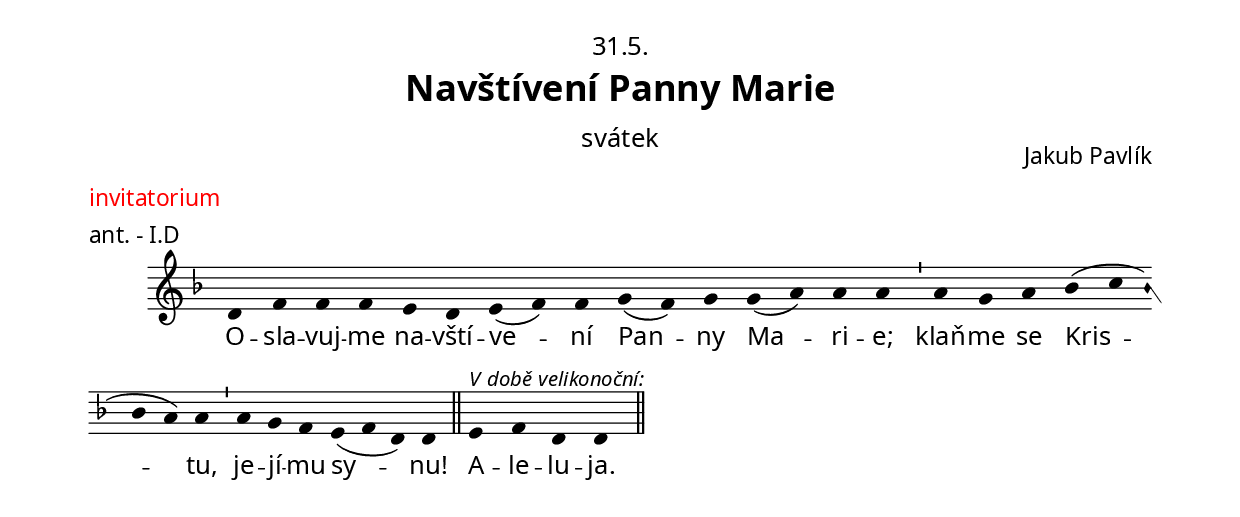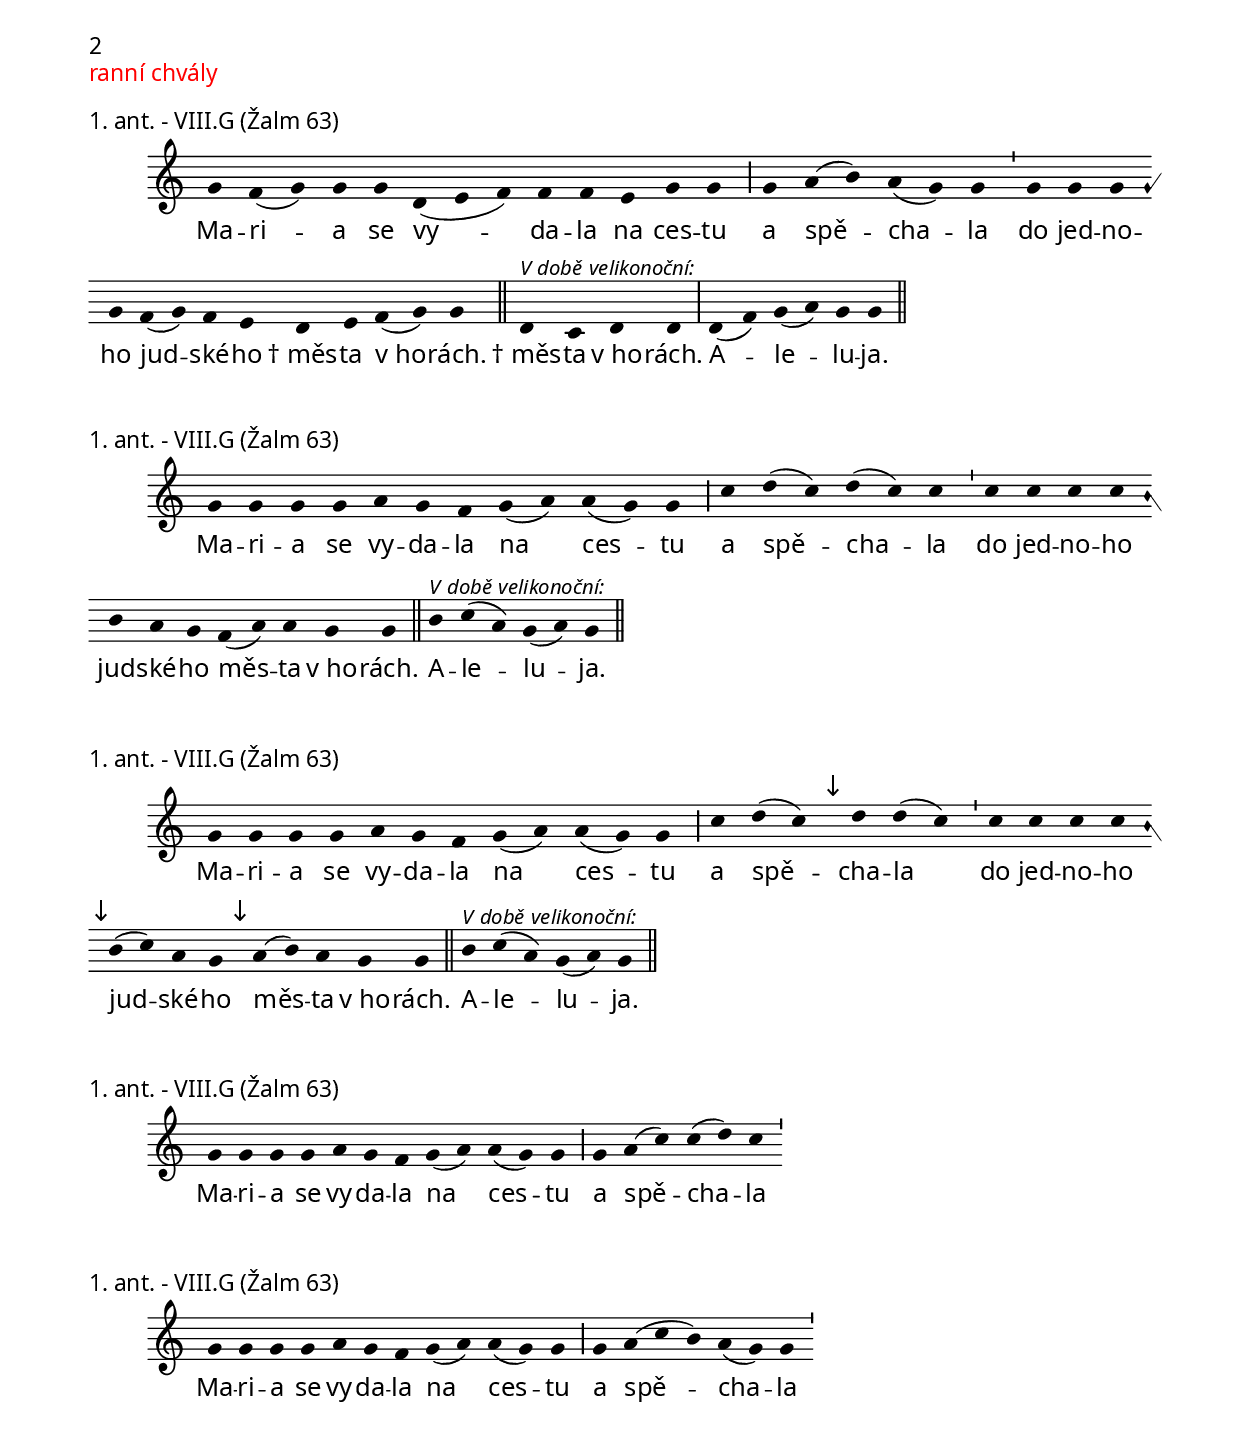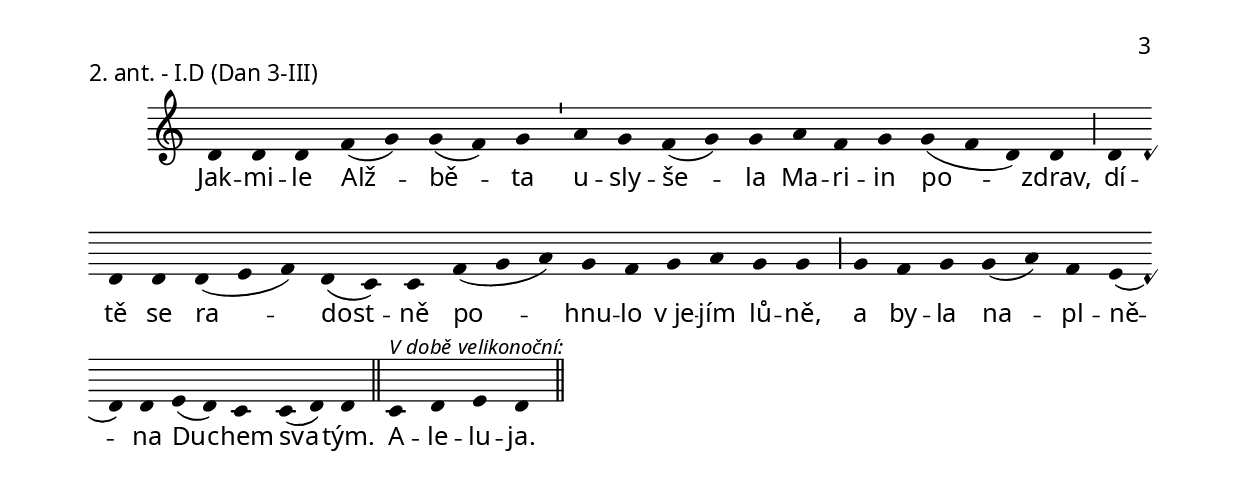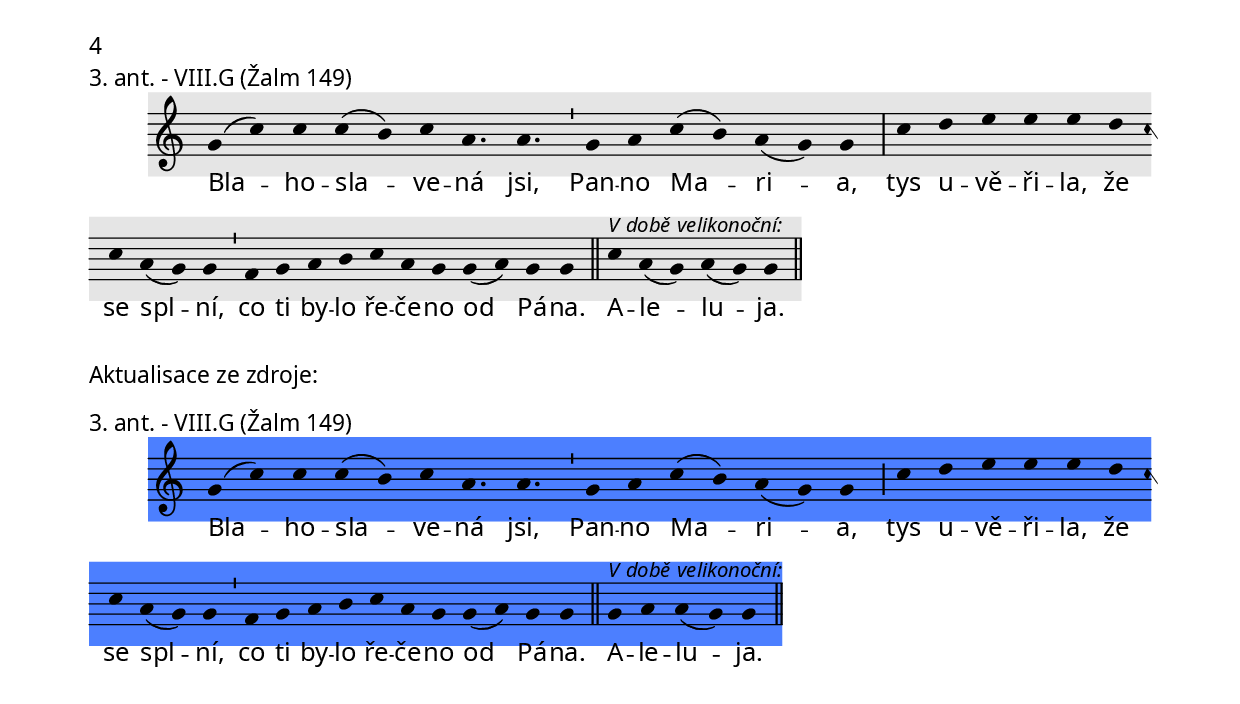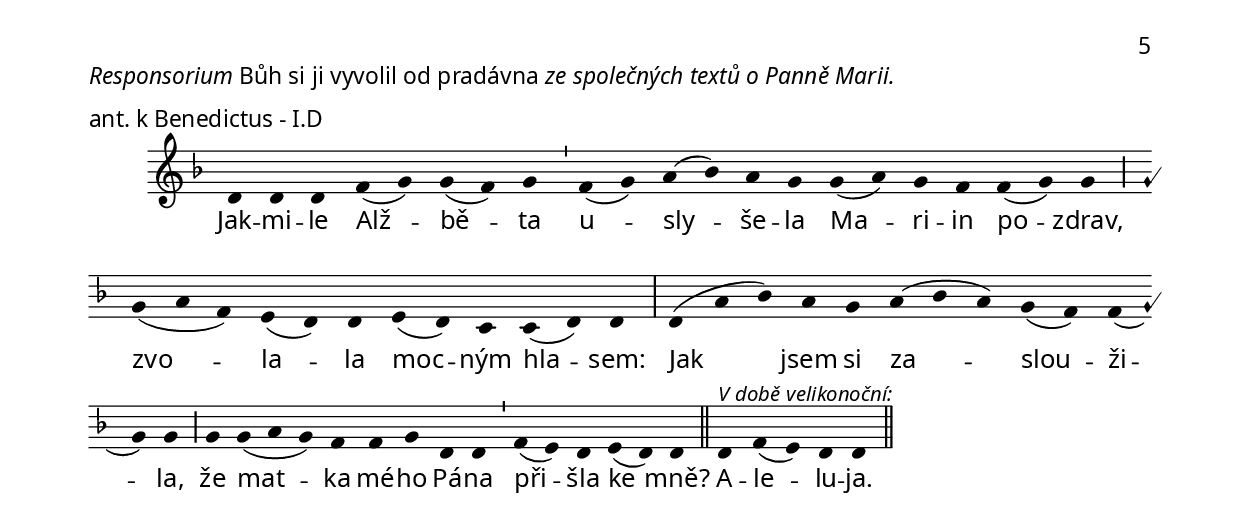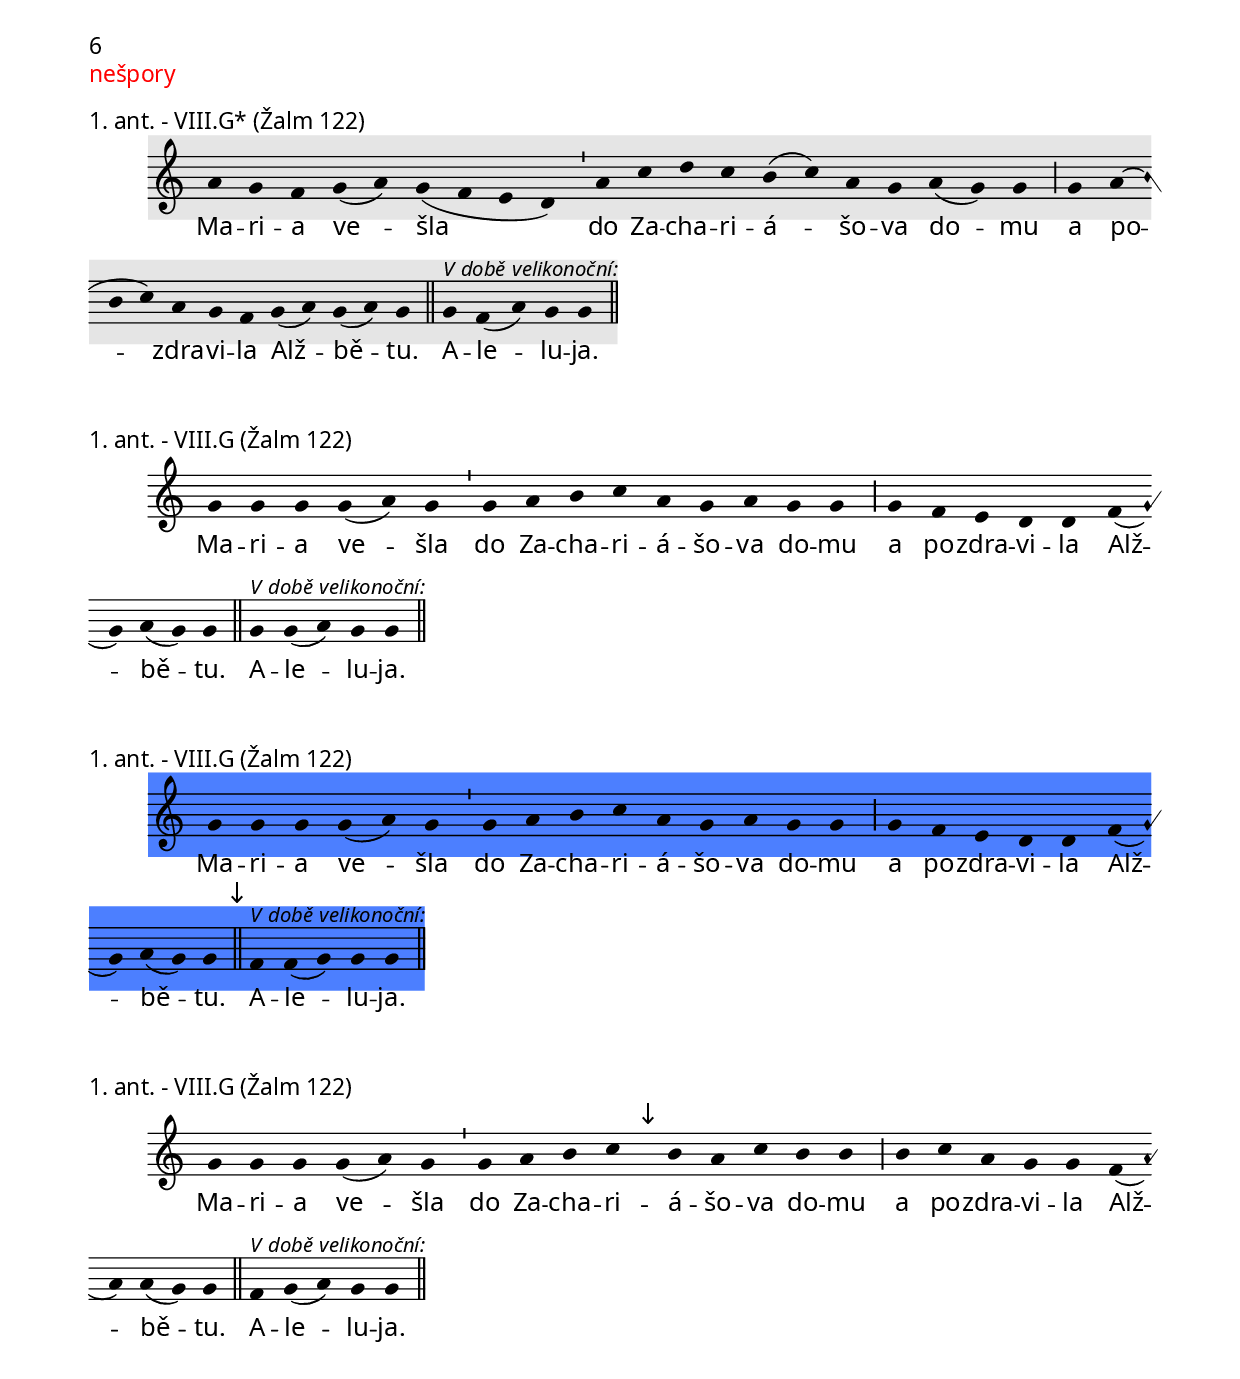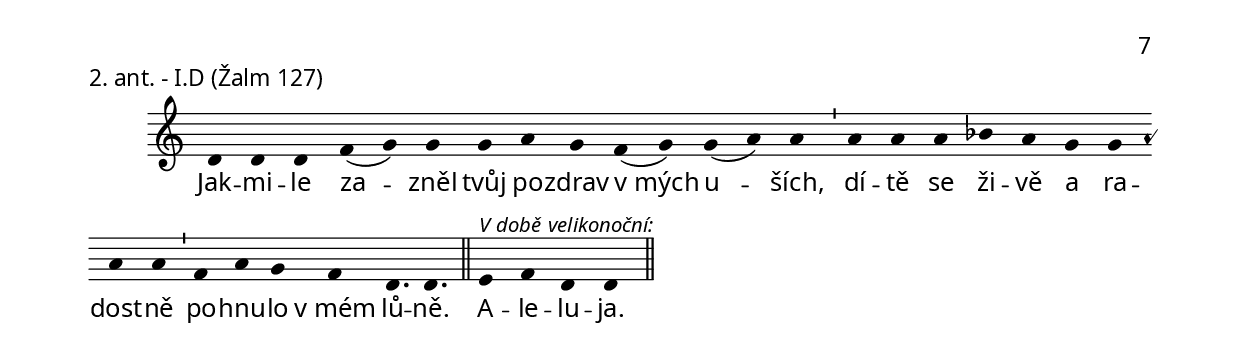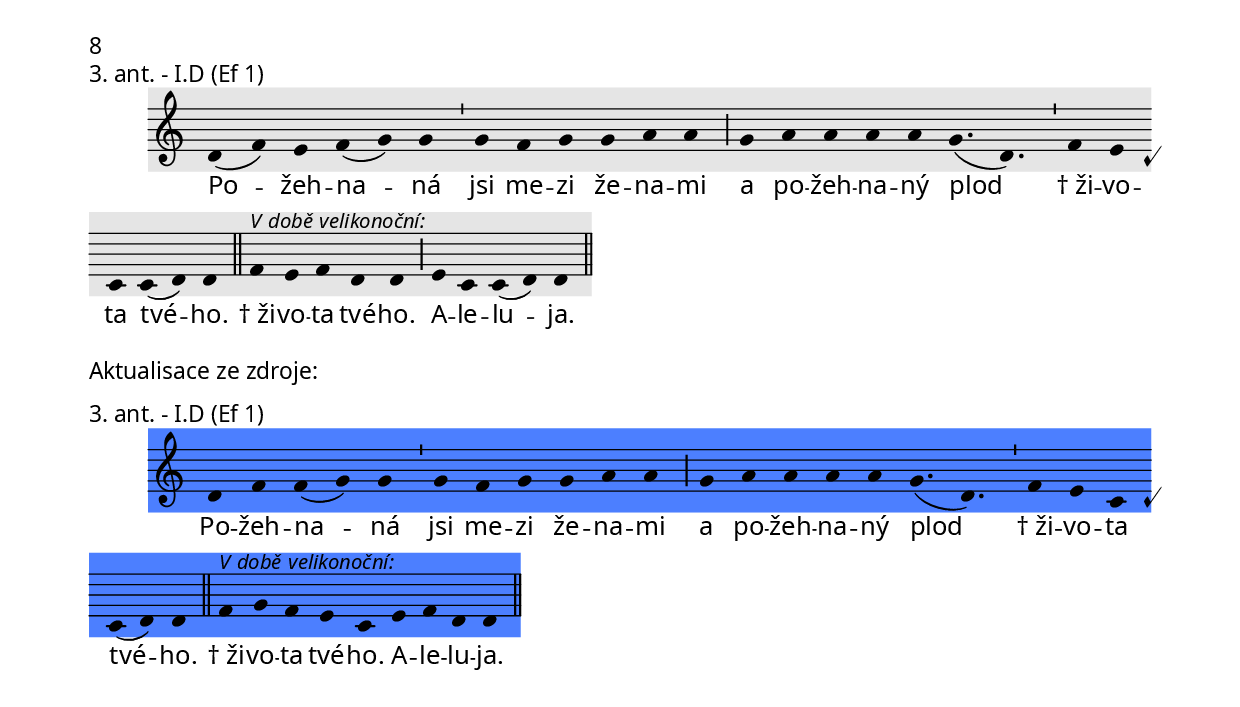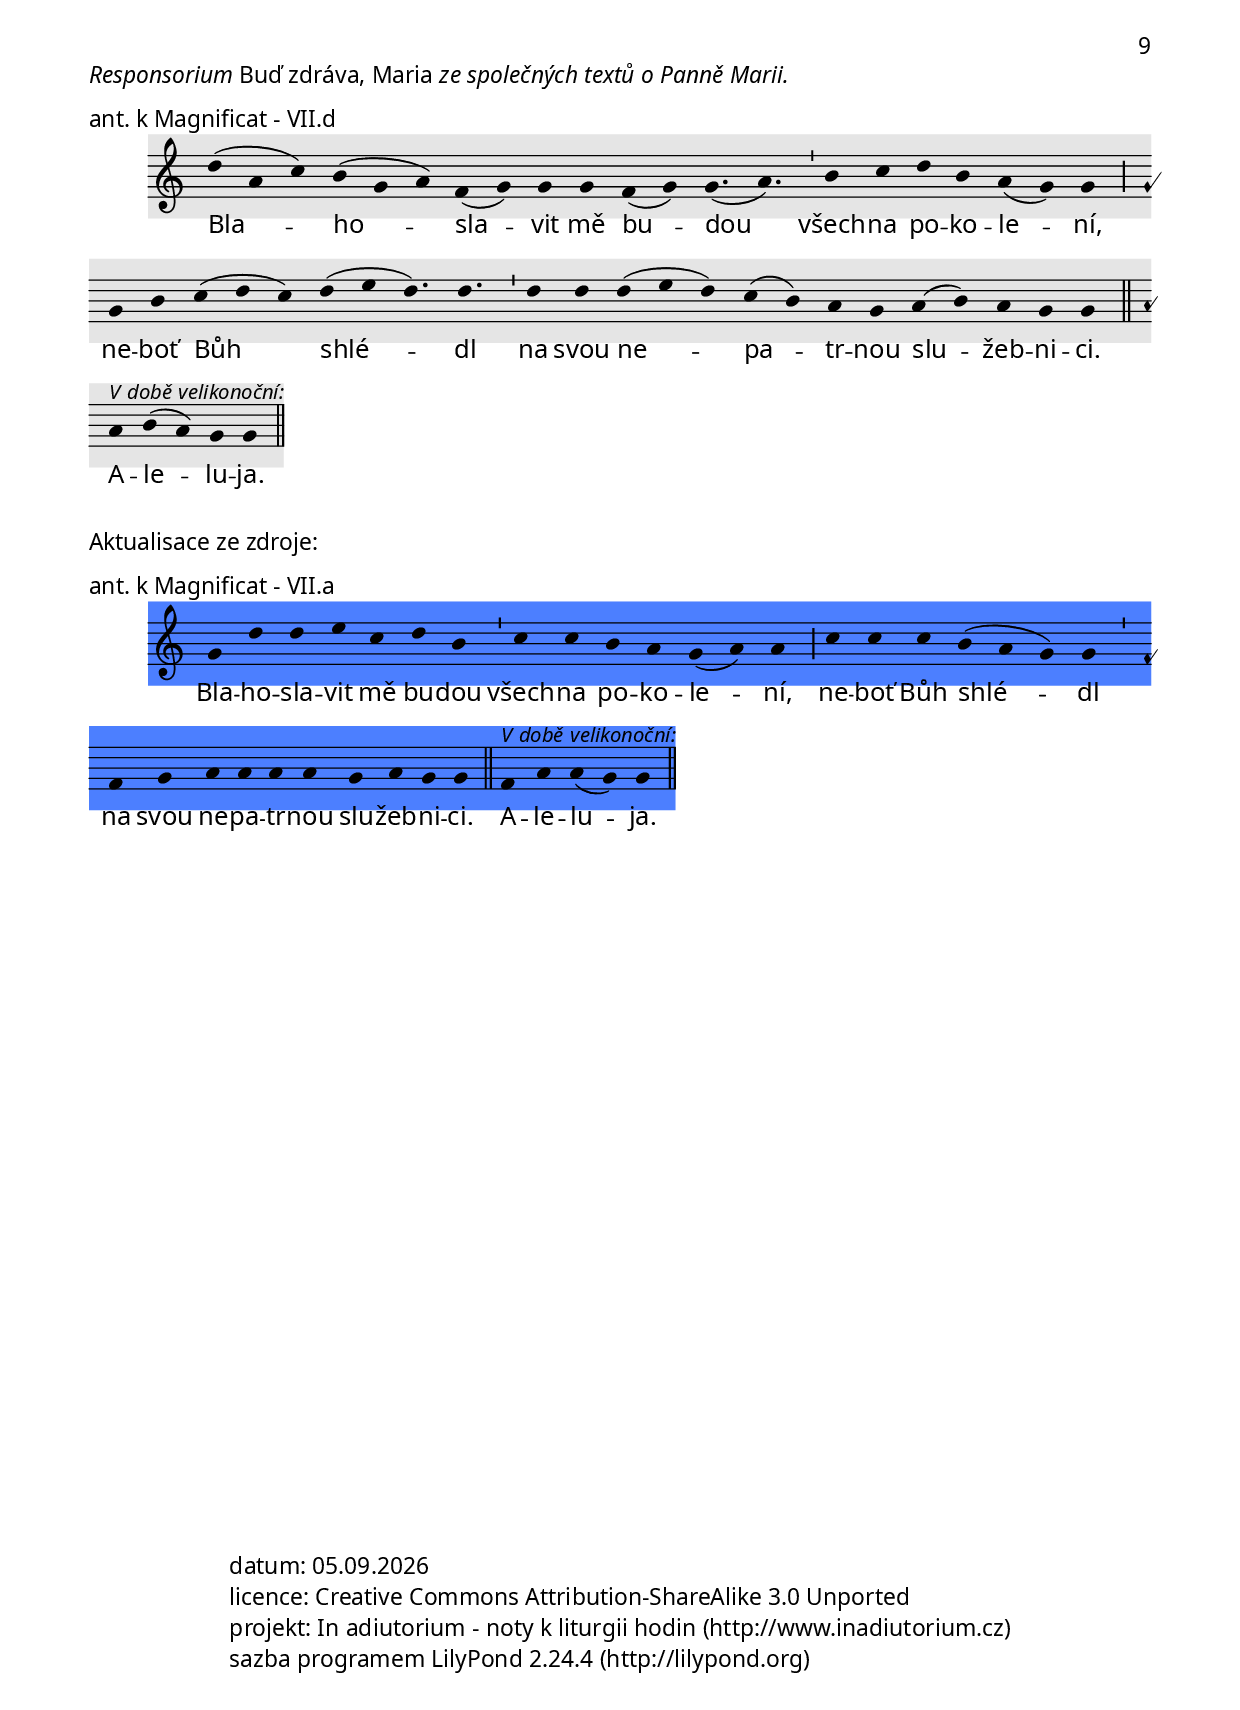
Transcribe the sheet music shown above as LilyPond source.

\version "2.15.37"

\include "../spolecne.ly"
\include "../dilyresponsorii.ly"

\header {
  title = \markup\titleSvatek
            "Navštívení Panny Marie"
            svátek
            31.5.
  composer = "Jakub Pavlík"
}

\markup {\nadpisHodinka {"invitatorium"}}

\score {
  \relative c' {
    \choralniRezim
    \key f \major
    d4 f f f e d e( f) f g( f) g g( a) a a \barMin
    a g a bes( c bes a) a \barMin
    a g f e( f d) d \barFinalis
    e^\markup\small\italic{V době velikonoční:} f d d \barFinalis
  }
  \addlyrics {
    O -- sla -- vuj -- me na -- vští -- ve -- ní Pan -- ny Ma -- ri -- e;
    klaň -- me se Kris -- tu, je -- jí -- mu sy -- nu!

    A -- le -- lu -- ja.
  }
  \header {
    quid = "ant."
    modus = "I"
    differentia = "D"
    psalmus = ""
    id = "invit"
    piece = \markup {\sestavTitulekBezZalmu}
  }
}

\pageBreak

\markup {\nadpisHodinka {"ranní chvály"}}

\score {
  \relative c'' {
    \choralniRezim
    g4 f( g) g g d( e f) f f e g g \barMaior
    g a( b) a( g) g \barMin g g g g f( g) f e

    d e f( g) g \barFinalis

    d^\markup\small\italic{V době velikonoční:} c d d \barMax
    d( f) g( a) g g \barFinalis
  }
  \addlyrics {
    Ma -- ri -- a se vy -- da -- la na ces -- tu
    a spě -- cha -- la do jed -- no -- ho jud -- ské -- ho

    \markup{\Dagger měs} -- ta v_ho -- rách.

    \markup{\Dagger měs} -- ta v_ho -- rách.
    A -- le -- lu -- ja.
  }
  \header {
    quid = "1. ant."
    modus = "VIII"
    differentia = "G"
    psalmus = "Žalm 63"
    placet = "R"
    id = "rch-a1"
    piece = \markup {\sestavTitulek}
  }
}

\score {
  \relative c'' {
    \choralniRezim
    g4 g g g a g f g( a) a( g) g \barMaior
    c d( c) d( c) c \barMin
    c c c c b a g f( a) a g g \barFinalis

    b^\markup\rubrVelikAleluja c( a) g( a) g \barFinalis
  }
  \addlyrics {
    Ma -- ri -- a se vy -- da -- la na ces -- tu
    a spě -- cha -- la
    do jed -- no -- ho jud -- ské -- ho
    měs -- ta v_ho -- rách.

    A -- le -- lu -- ja.
  }
  \header {
    quid = "1. ant."
    modus = "VIII"
    differentia = "G"
    psalmus = "Žalm 63"
    id = "rch-a1"
    piece = \markup {\sestavTitulek}
  }
}

\score {
  \relative c'' {
    \choralniRezim
    g4 g g g a g f g( a) a( g) g \barMaior
    c d( c) \mark\sipka d d( c) \barMin
    c c c c \mark\sipka b( c) a g \mark\sipka a( b) a g g \barFinalis

    b^\markup\rubrVelikAleluja c( a) g( a) g \barFinalis
  }
  \addlyrics {
    Ma -- ri -- a se vy -- da -- la na ces -- tu
    a spě -- cha -- la
    do jed -- no -- ho jud -- ské -- ho
    měs -- ta v_ho -- rách.

    A -- le -- lu -- ja.
  }
  \header {
    quid = "1. ant."
    modus = "VIII"
    differentia = "G"
    psalmus = "Žalm 63"
    id = "rch-a1"
    piece = \markup {\sestavTitulek}
  }
}

\score {
  \relative c'' {
    \choralniRezim
    g4 g g g a g f g( a) a( g) g \barMaior
    g a( c) c( d) c \barMin
  }
  \addlyrics {
    Ma -- ri -- a se vy -- da -- la na ces -- tu
    a spě -- cha -- la
    do jed -- no -- ho jud -- ské -- ho
    měs -- ta v_ho -- rách.

    A -- le -- lu -- ja.
  }
  \header {
    quid = "1. ant."
    modus = "VIII"
    differentia = "G"
    psalmus = "Žalm 63"
    id = "rch-a1"
    piece = \markup {\sestavTitulek}
  }
}

\score {
  \relative c'' {
    \choralniRezim
    g4 g g g a g f g( a) a( g) g \barMaior
    g a( c b) a( g) g \barMin
  }
  \addlyrics {
    Ma -- ri -- a se vy -- da -- la na ces -- tu
    a spě -- cha -- la
    do jed -- no -- ho jud -- ské -- ho
    měs -- ta v_ho -- rách.

    A -- le -- lu -- ja.
  }
  \header {
    quid = "1. ant."
    modus = "VIII"
    differentia = "G"
    psalmus = "Žalm 63"
    id = "rch-a1"
    piece = \markup {\sestavTitulek}
  }
}

\pageBreak

\score {
  \relative c' {
    \choralniRezim
    d4 d d f( g) g( f) g \barMin a g f( g) g a f g g( f d) d \barMaior
    d d d d( e f) d( c) c f( g a) g f g a g g \barMaior
    g f g g( a) f e( d) d e( d) c c( d) d \barFinalis

    c^\markup\rubrVelikAleluja d e d \barFinalis
  }
  \addlyrics {
    Jak -- mi -- le Alž -- bě -- ta u -- sly -- še -- la Ma -- ri -- in po -- zdrav,
    dí -- tě se ra -- dost -- ně po -- hnu -- lo v_je -- jím lů -- ně,
    a by -- la na -- pl -- ně -- na Du -- chem sva -- tým.

    A -- le -- lu -- ja.
  }
  \header {
    quid = "2. ant."
    modus = "I"
    differentia = "D"
    psalmus = "Dan 3-III"
    id = "rch-a2"
    piece = \markup {\sestavTitulek}
  }
}

\pageBreak

\score {
  \relative c'' {
    \zvyraznovacSedy
    \choralniRezim
    g4( c) c c( b) c a4. a \barMin g4 a c( b) a( g) g \barMax
    c d e e e d c a( g) g \barMin f g a b c a g g( a) g g \barFinalis
    c^\markup\small\italic{V době velikonoční:} a( g) a( g) g \barFinalis
  }
  \addlyrics {
    Bla -- ho -- sla -- ve -- ná jsi, Pan -- no Ma -- ri -- a,
    tys u -- vě -- ři -- la, že se spl -- ní,
    co ti by -- lo ře -- če -- no od Pá -- na.

    A -- le -- lu -- ja.
  }
  \header {
    quid = "3. ant."
    modus = "VIII"
    differentia = "G"
    psalmus = "Žalm 149"
    fons = "společné texty o P.M., 2. nešp., k Magnificat"
    fial = "commune/commune_maria.ly#2ne-amag"
    id = "rch-a3"
    piece = \markup {\sestavTitulek}
  }
}

\markup{
  Aktualisace ze zdroje:
}

\score {
  \relative c'' {
    \zvyraznovacModry
    \choralniRezim
    g4( c) c c( b) c a4. a \barMin g4 a c( b) a( g) g \barMaior
    c d e e e d c a( g) g \barMin f g a b c a g g( a) g g \barFinalis
    g^\markup\rubrVelikAleluja a a( g) g \barFinalis
  }
  \addlyrics {
    Bla -- ho -- sla -- ve -- ná jsi, Pan -- no Ma -- ri -- a,
    tys u -- vě -- ři -- la, že se spl -- ní,
    co ti by -- lo ře -- če -- no od Pá -- na.

    A -- le -- lu -- ja.
  }
  \header {
    quid = "3. ant."
    modus = "VIII"
    differentia = "G"
    psalmus = "Žalm 149"
    fial = "commune/commune_maria.ly#2ne-amag"
    id = "rch-a3"
    piece = \markup {\sestavTitulek}
  }
}

\pageBreak

\markup\justify\italic{
  Responsorium \upright{Bůh si ji vyvolil od pradávna}
  ze společných textů o Panně Marii.
}

\score {
  \relative c' {
    \choralniRezim
    \key f \major
    d4 d d f( g) g( f) g \barMin f( g) a( bes) a g g( a) g f f( g) g \barMaior
    g( a f) e( d) d e( d) c c( d) d \barMax
    d( a' bes) a g a( bes a) g( f) f( g) g \barMaior
    g g( a g) f f g d d \barMin f( e) d e( d) d \barFinalis

    d^\markup\rubrVelikAleluja f( e) d d \barFinalis
  }
  \addlyrics {
    Jak -- mi -- le Alž -- bě -- ta u -- sly -- še -- la Ma -- ri -- in po -- zdrav,
    zvo -- la -- la moc -- ným hla -- sem:
    Jak jsem si za -- slou -- ži -- la,
    že mat -- ka mé -- ho Pá -- na při -- šla ke mně?

    A -- le -- lu -- ja.
  }
  \header {
    quid = "ant. k Benedictus"
    modus = "I"
    differentia = "D"
    psalmus = ""
    id = "rch-aben"
    fons = "srov. tady 2. ant."
    piece = \markup {\sestavTitulekBezZalmu}
  }
}

\pageBreak

\markup {\nadpisHodinka {"nešpory"}}

\score {
  \relative c'' {
    \zvyraznovacSedy
    \choralniRezim
    a4 g f g( a) g( f e d) \barMin a' c d c b( c) a g a( g) g \barMaior
    g a( b c) a g f g( a) g( a) g \barFinalis

    g^\markup\rubrVelikAleluja f( a) g g \barFinalis
  }
  \addlyrics {
    Ma -- ri -- a ve -- šla do Za -- cha -- ri -- á -- šo -- va do -- mu
    a po -- zdra -- vi -- la Alž -- bě -- tu.

    A -- le -- lu -- ja.
  }
  \header {
    quid = "1. ant."
    modus = "VIII"
    differentia = "G*"
    psalmus = "Žalm 122"
    id = "ne-a1"
    piece = \markup {\sestavTitulek}
  }
}

\score {
  \relative c'' {
    \choralniRezim
    g4 g g g( a) g \barMin
    g a b c a g a g g \barMaior
    g f e d d f( g) a( g) g \barFinalis

    g^\markup\rubrVelikAleluja g( a) g g \barFinalis
  }
  \addlyrics {
    Ma -- ri -- a ve -- šla
    do Za -- cha -- ri -- á -- šo -- va do -- mu
    a po -- zdra -- vi -- la Alž -- bě -- tu.

    A -- le -- lu -- ja.
  }
  \header {
    quid = "1. ant."
    modus = "VIII"
    differentia = "G"
    psalmus = "Žalm 122"
    id = "ne-a1"
    piece = \markup {\sestavTitulek}
  }
}

\score {
  \relative c'' {
    \zvyraznovacModry
    \choralniRezim
    g4 g g g( a) g \barMin
    g a b c a g a g g \barMaior
    g f e d d f( g) a( g) g \barFinalis

    \mark\sipka f^\markup\rubrVelikAleluja f( g) g g \barFinalis
  }
  \addlyrics {
    Ma -- ri -- a ve -- šla
    do Za -- cha -- ri -- á -- šo -- va do -- mu
    a po -- zdra -- vi -- la Alž -- bě -- tu.

    A -- le -- lu -- ja.
  }
  \header {
    quid = "1. ant."
    modus = "VIII"
    differentia = "G"
    psalmus = "Žalm 122"
    id = "ne-a1"
    piece = \markup {\sestavTitulek}
  }
}

\score {
  \relative c'' {
    \choralniRezim
    g4 g g g( a) g \barMin
    g a b c \mark\sipka b a c b b \barMaior
    b c a g g f( a) a( g) g \barFinalis

    f^\markup\rubrVelikAleluja g( a) g g \barFinalis
  }
  \addlyrics {
    Ma -- ri -- a ve -- šla
    do Za -- cha -- ri -- á -- šo -- va do -- mu
    a po -- zdra -- vi -- la Alž -- bě -- tu.

    A -- le -- lu -- ja.
  }
  \header {
    quid = "1. ant."
    modus = "VIII"
    differentia = "G"
    psalmus = "Žalm 122"
    id = "ne-a1"
    piece = \markup {\sestavTitulek}
  }
}

\pageBreak

\score {
    \relative c' {
      \choralniRezim
      d4 d d f( g) g g a g f( g) g( a) a \barMin
      a a a bes a g g a a \barMin
      f a g f d4. d \barFinalis

      e4^\markup\rubrVelikAleluja f d d \barFinalis
    }
    \addlyrics {
      Jak -- mi -- le za -- zněl tvůj po -- zdrav v_mých u -- ších,
      dí -- tě se ži -- vě a ra -- dost -- ně
      po -- hnu -- lo v_mém lů -- ně.

      A -- le -- lu -- ja.
    }
    \header {
      quid = "2. ant."
      modus = "I"
      differentia = "D"
      psalmus = "Žalm 127"
      fons = "advent, předvánoční týden, 22.12., k Benedictus; přidáno aleluja"
      fial = "antifony/advent_predvanocni_datum.ly#predvanocni-22-ben?+aleluja"
      id = "ne-a2"
      piece = \markup {\sestavTitulek}
    }
  }

\pageBreak

\score {
  \relative c' {
    \zvyraznovacSedy
    \choralniRezim
    d( f) e f( g) g \barMin g f g g a a \barMaior
    g a a a a g4.( d) \barMin f4 e c c( d) d \barFinalis
    f^\markup\rubrVelikAleluja e f d d \barMaior e c c( d) d \barFinalis
  }
  \addlyrics {
    Po -- žeh -- na -- ná jsi me -- zi že -- na -- mi
    a po -- žeh -- na -- ný plod \markup{\Dagger ži} -- vo -- ta tvé -- ho.

    \markup{\Dagger ži} -- vo -- ta tvé -- ho. A -- le -- lu -- ja.
  }
  \header {
    quid = "3. ant."
    modus = "I"
    differentia = "D"
    psalmus = "Ef 1"
    fons = "spol. texty o P.M., 2. nešp., 3. ant."
    fial = "commune/commune_maria.ly#2ne-a3"
    id = "ne-a3"
    piece = \markup {\sestavTitulek}
  }
}

\markup{Aktualisace ze zdroje:}

\score {
  \relative c' {
    \zvyraznovacModry
    \choralniRezim
    d f f( g) g \barMin g f g g a a \barMaior
    g a a a a g4.( d) \barMin f4 e c c( d) d \barFinalis
    f^\markup\rubrVelikAleluja g f e c e f d d \barFinalis
  }
  \addlyrics {
    Po -- žeh -- na -- ná jsi me -- zi že -- na -- mi
    a po -- žeh -- na -- ný plod \markup{\Dagger ži} -- vo -- ta tvé -- ho.

    \markup{\Dagger ži} -- vo -- ta tvé -- ho. A -- le -- lu -- ja.
  }
  \header {
    quid = "3. ant."
    modus = "I"
    differentia = "D"
    psalmus = "Ef 1"
    fons = "spol. texty o P.M., 2. nešp., 3. ant."
    fial = "commune/commune_maria.ly#2ne-a3"
    id = "ne-a3"
    piece = \markup {\sestavTitulek}
  }
}

\pageBreak

\markup\justify\italic{
  Responsorium \upright{Buď zdráva, Maria}
  ze společných textů o Panně Marii.
}

\score {
  \relative c'' {
    \zvyraznovacSedy
    \choralniRezim
    d4( a c) b( g a) f( g) g g f( g) g4.( a) \barMin
    b4 c d b a( g) g \barMaior
    g b c( d c) d( e d4.) d \barMin
    d4 d d( e d) c( b) a g a( b) a g g \barFinalis

    a^\markup\rubrVelikAleluja b( a) g g \barFinalis
  }
  \addlyrics {
    Bla -- ho -- sla -- vit mě bu -- dou všech -- na po -- ko -- le -- ní,
    ne -- boť Bůh shlé -- dl na svou ne -- pa -- tr -- nou slu -- žeb -- ni -- ci.

    A -- le -- lu -- ja.
  }
  \header {
    quid = "ant. k Magnificat"
    modus = "VII"
    differentia = "d"
    psalmus = "Magnificat"
    id = "ne-amag"
    fial = "commune/commune_maria.ly#1ne-amag2"
    piece = \markup {\sestavTitulekBezZalmu}
  }
}

\markup{Aktualisace ze zdroje:}

\score {
  \relative c'' {
    \zvyraznovacModry
    \choralniRezim
    g4 d' d e c d b \barMin
    c c b a g( a) a \barMaior
    c c c b( a g) g \barMin
    f g a a a a g a g g \barFinalis

    f^\markup\rubrVelikAleluja a a( g) g \barFinalis
  }
  \addlyrics {
    Bla -- ho -- sla -- vit mě bu -- dou
    všech -- na po -- ko -- le -- ní,
    ne -- boť Bůh shlé -- dl
    na svou ne -- pa -- tr -- nou slu -- žeb -- ni -- ci.

    A -- le -- lu -- ja.
  }
  \header {
    quid = "ant. k Magnificat"
    modus = "VII"
    differentia = "a"
    psalmus = "Magnificat"
    id = "ne-amag"
    fial = "commune/commune_maria.ly#1ne-amag2"
    piece = \markup {\sestavTitulekBezZalmu}
  }
}